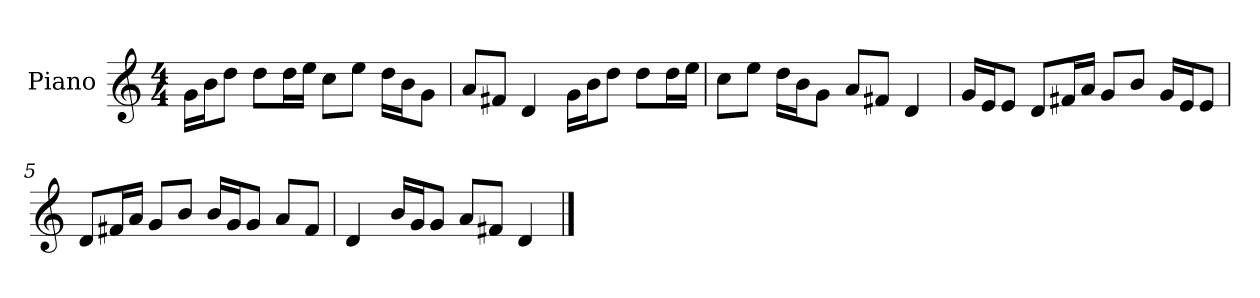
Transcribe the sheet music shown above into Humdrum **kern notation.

**kern
*part1
*staff1
*I"Piano
*I'P-no
*clefG2
*k[]
*M4/4
*MM90
=1
16g\LL
16b\J
8dd\J
8dd\L
16dd\L
16ee\JJ
8cc\L
8ee\J
16dd\LL
16b\J
8g\J
=2
8a/L
8f#X/J
4d/
16g\LL
16b\J
8dd\J
8dd\L
16dd\L
16ee\JJ
=3
8cc\L
8ee\J
16dd\LL
16b\J
8g\J
8a/L
8f#X/J
4d/
=4
16g/LL
16e/J
8e/J
8d/L
16f#X/L
16a/JJ
8g/L
8b/J
16g/LL
16e/J
8e/J
!!LO:LB:g=z
=5
8d/L
16f#X/L
16a/JJ
8g/L
8b/J
16b/LL
16g/J
8g/J
8a/L
8f#/J
=6
4d/
16b/LL
16g/J
8g/J
8a/L
8f#X/J
4d/
==
*-
